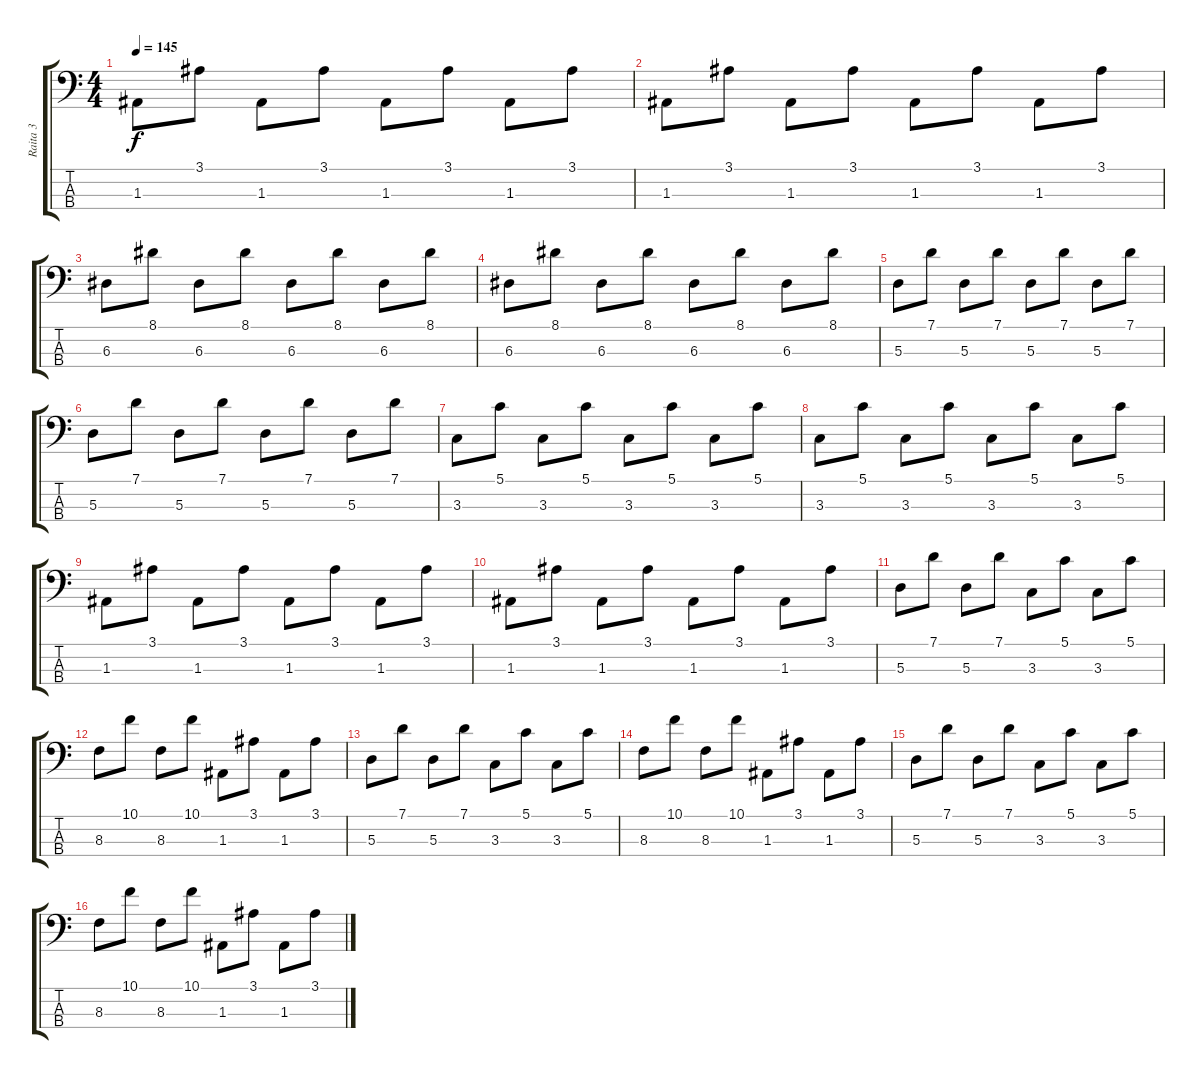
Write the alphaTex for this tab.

\track ("Raita 3" "Raita 3") {instrument electricbassfinger}
\staff {score tabs}
\tuning (G2 D2 A1 E1) {hide}
\ts (4 4)
\tempo 145
\clef f4
\ks c
1.3.8{dy f} 3.1.8 1.3.8 3.1.8 1.3.8 3.1.8 1.3.8 3.1.8 |
1.3.8 3.1.8 1.3.8 3.1.8 1.3.8 3.1.8 1.3.8 3.1.8 |
6.3.8 8.1.8 6.3.8 8.1.8 6.3.8 8.1.8 6.3.8 8.1.8 |
6.3.8 8.1.8 6.3.8 8.1.8 6.3.8 8.1.8 6.3.8 8.1.8 |
5.3.8 7.1.8 5.3.8 7.1.8 5.3.8 7.1.8 5.3.8 7.1.8 |
5.3.8 7.1.8 5.3.8 7.1.8 5.3.8 7.1.8 5.3.8 7.1.8 |
3.3.8 5.1.8 3.3.8 5.1.8 3.3.8 5.1.8 3.3.8 5.1.8 |
3.3.8 5.1.8 3.3.8 5.1.8 3.3.8 5.1.8 3.3.8 5.1.8 |
1.3.8 3.1.8 1.3.8 3.1.8 1.3.8 3.1.8 1.3.8 3.1.8 |
1.3.8 3.1.8 1.3.8 3.1.8 1.3.8 3.1.8 1.3.8 3.1.8 |
5.3.8 7.1.8 5.3.8 7.1.8 3.3.8 5.1.8 3.3.8 5.1.8 |
8.3.8 10.1.8 8.3.8 10.1.8 1.3.8 3.1.8 1.3.8 3.1.8 |
5.3.8 7.1.8 5.3.8 7.1.8 3.3.8 5.1.8 3.3.8 5.1.8 |
8.3.8 10.1.8 8.3.8 10.1.8 1.3.8 3.1.8 1.3.8 3.1.8 |
5.3.8 7.1.8 5.3.8 7.1.8 3.3.8 5.1.8 3.3.8 5.1.8 |
8.3.8 10.1.8 8.3.8 10.1.8 1.3.8 3.1.8 1.3.8 3.1.8
